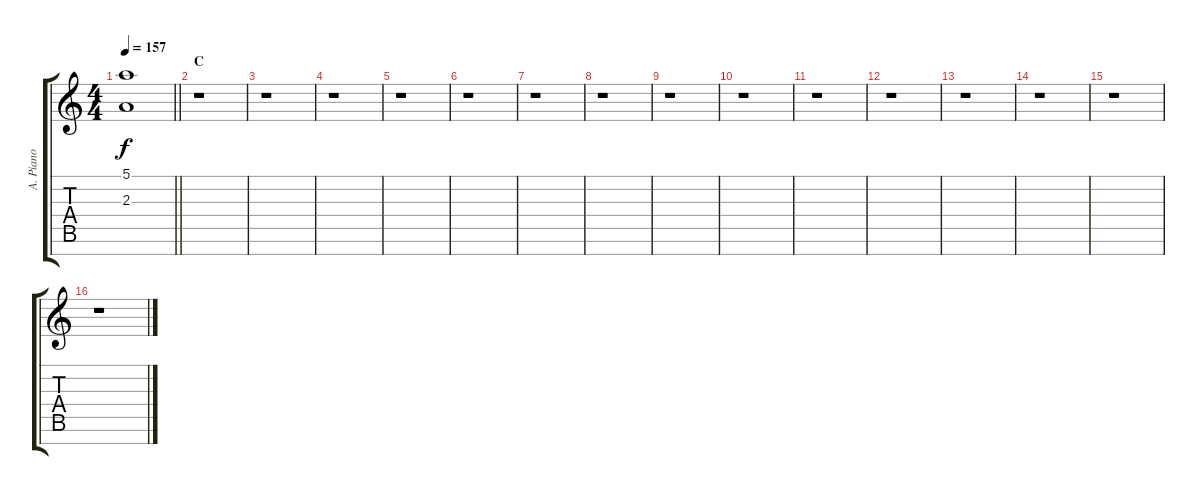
\track ("A. Piano" "A. Piano") {instrument acousticgrandpiano}
\staff {score tabs}
\tuning (E5 B4 G4 D4 A3 E3 B2) {hide}
\ts (4 4)
\tempo 157
\clef g2
\barLineRight lightlight
\ks c
(5.1{t} 2.3{t}).1{dy f} |
\section ("" "C")
r.1 |
r.1 |
r.1 |
r.1 |
r.1 |
r.1 |
r.1 |
r.1 |
r.1 |
r.1 |
r.1 |
r.1 |
r.1 |
r.1 |
r.1
